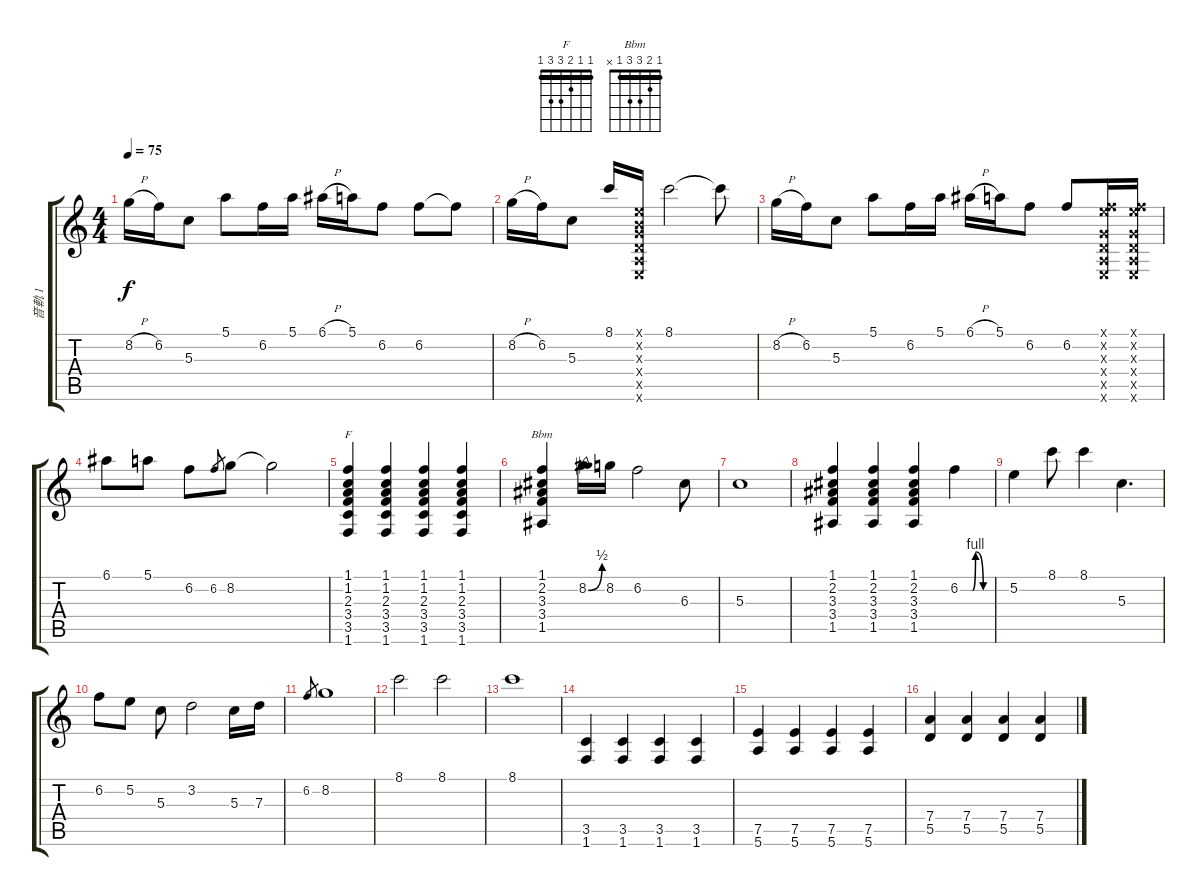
\track ("音軌 1" "音軌 1") {instrument electricguitarjazz}
\staff {score tabs}
\tuning (E4 B3 G3 D3 A2 E2) {hide}
\chord ("F" 1 1 2 3 3 1) {barre 1}
\chord ("Bbm" 1 2 3 3 1 x) {barre 1}
\ts (4 4)
\tempo 75
\clef g2
\ks c
8.2{h}.16{dy f instrument overdrivenguitar} 6.2.16 5.3.8 5.1.8 6.2.16 5.1.16 6.1{h}.16 5.1.16 6.2.8 6.2.8 6.2{t}.8 |
8.2{h}.16 6.2.16 5.3.8 8.1.16 (0.1{x} 0.2{x} 0.3{x} 0.4{x} 0.5{x} 0.6{x}).16 8.1.2 8.1{t}.8 |
8.2{h}.16 6.2.16 5.3.8 5.1.8 6.2.16 5.1.16 6.1{h}.16 5.1.16 6.2.8 6.2.8 (0.1{x} 6.2{x} 0.3{x} 0.4{x} 0.5{x} 0.6{x}).16 (0.1{x} 6.2{x} 0.3{x} 0.4{x} 0.5{x} 0.6{x}).16 |
6.1.8 5.1.8 6.2.8 6.2.8{gr} 8.2.8 8.2{t}.2 |
(1.1 1.2 2.3 3.4 3.5 1.6).4{ch "F" instrument electricguitarjazz} (1.1 1.2 2.3 3.4 3.5 1.6).4 (1.1 1.2 2.3 3.4 3.5 1.6).4 (1.1 1.2 2.3 3.4 3.5 1.6).4 |
(1.1 2.2 3.3 3.4 1.5).4{ch "Bbm"} 8.2{be (bend 0 0 60 2)}.16 8.2.16 6.2.2 6.3.8 |
5.3.1 |
(1.1 2.2 3.3 3.4 1.5).4 (1.1 2.2 3.3 3.4 1.5).4 (1.1 2.2 3.3 3.4 1.5).4 6.2{be (custom 0 0 24 0 30 4 45 0 60 0)}.4 |
5.2.4 8.1.8 8.1.4 5.3.4{d} |
6.2.8 5.2.8 5.3.8 3.2.2 5.3.16 7.3.16 |
6.2.8{gr} 8.2.1 |
8.1.2 8.1.2 |
8.1.1 |
(3.5 1.6).4{instrument overdrivenguitar} (3.5 1.6).4 (3.5 1.6).4 (3.5 1.6).4 |
(7.5 5.6).4 (7.5 5.6).4 (7.5 5.6).4 (7.5 5.6).4 |
(7.4 5.5).4 (7.4 5.5).4 (7.4 5.5).4 (7.4 5.5).4
